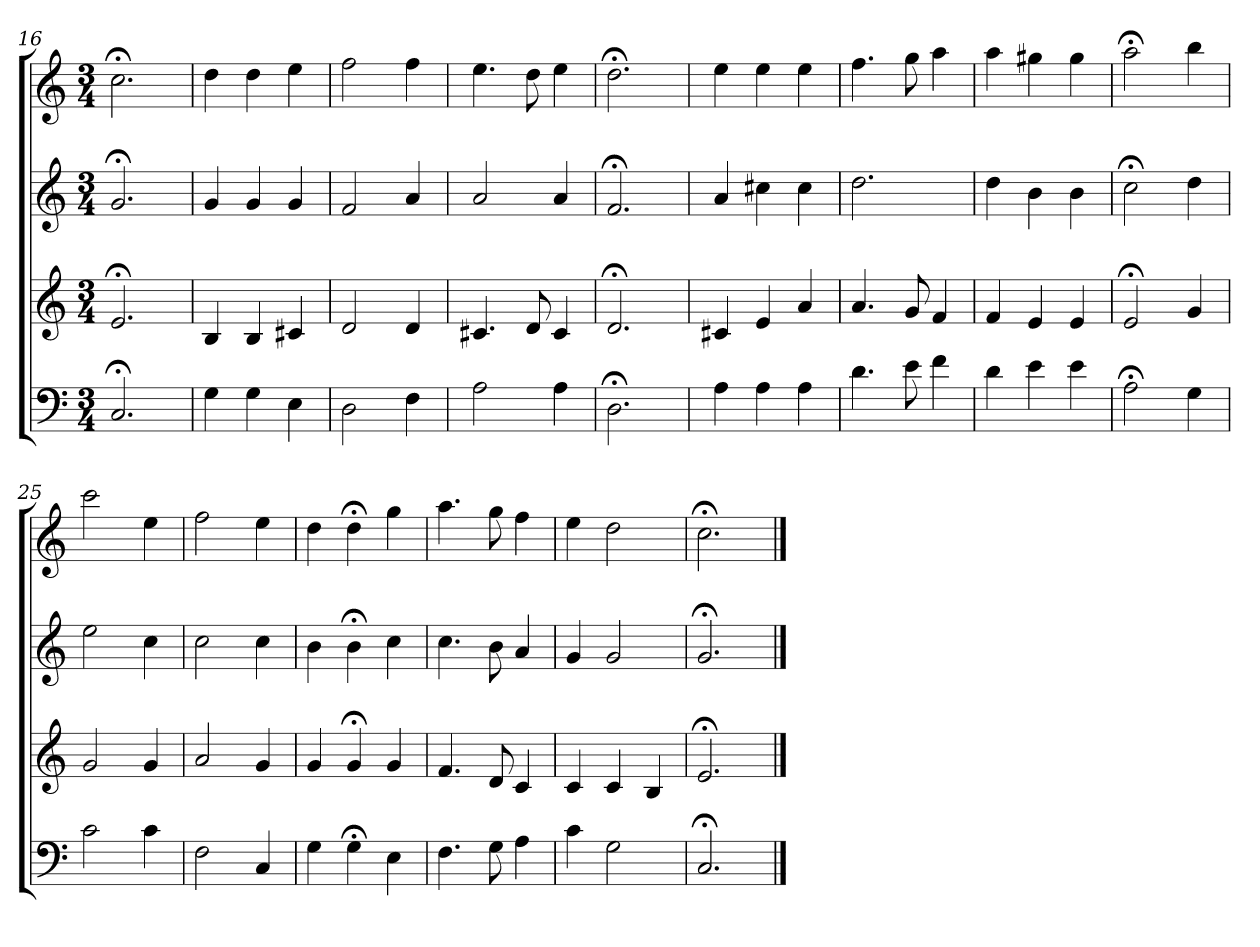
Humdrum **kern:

**kern	**kern	**kern	**kern
*part4	*part3	*part2	*part1
*staff4	*staff3	*staff2	*staff1
*clefF4	*clefG2	*clefG2	*clefG2
*k[]	*k[]	*k[]	*k[]
*C:	*C:	*C:	*C:
*M3/4	*M3/4	*M3/4	*M3/4
=16	=16	=16	=16
2.C;<	2.e;<	2.g;<	2.cc;<
=17	=17	=17	=17
4G	4B	4g	4dd
4G	4B	4g	4dd
4E	4c#X	4g	4ee
=18	=18	=18	=18
2D	2d	2f	2ff
4F	4d	4a	4ff
=19	=19	=19	=19
2A	4.c#X	2a	4.ee
.	8d	.	8dd
4A	4c#	4a	4ee
=20	=20	=20	=20
2.D;<	2.d;<	2.f;<	2.dd;<
=21	=21	=21	=21
4A	4c#X	4a	4ee
4A	4e	4cc#X	4ee
4A	4a	4cc#	4ee
=22	=22	=22	=22
4.d	4.a	2.dd	4.ff
8e	8g	.	8gg
4f	4f	.	4aa
=23	=23	=23	=23
4d	4f	4dd	4aa
4e	4e	4b	4gg#X
4e	4e	4b	4gg#
=24	=24	=24	=24
2A;<	2e;<	2cc;<	2aa;<
4G	4g	4dd	4bb
=25	=25	=25	=25
2c	2g	2ee	2ccc
4c	4g	4cc	4ee
=26	=26	=26	=26
2F	2a	2cc	2ff
4C	4g	4cc	4ee
=27	=27	=27	=27
4G	4g	4b	4dd
4G;<	4g;<	4b;<	4dd;<
4E	4g	4cc	4gg
=28	=28	=28	=28
4.F	4.f	4.cc	4.aa
8G	8d	8b	8gg
4A	4c	4a	4ff
=29	=29	=29	=29
4c	4c	4g	4ee
2G	4c	2g	2dd
.	4B	.	.
=30	=30	=30	=30
2.C;<	2.e;<	2.g;<	2.cc;<
==	==	==	==
*-	*-	*-	*-
